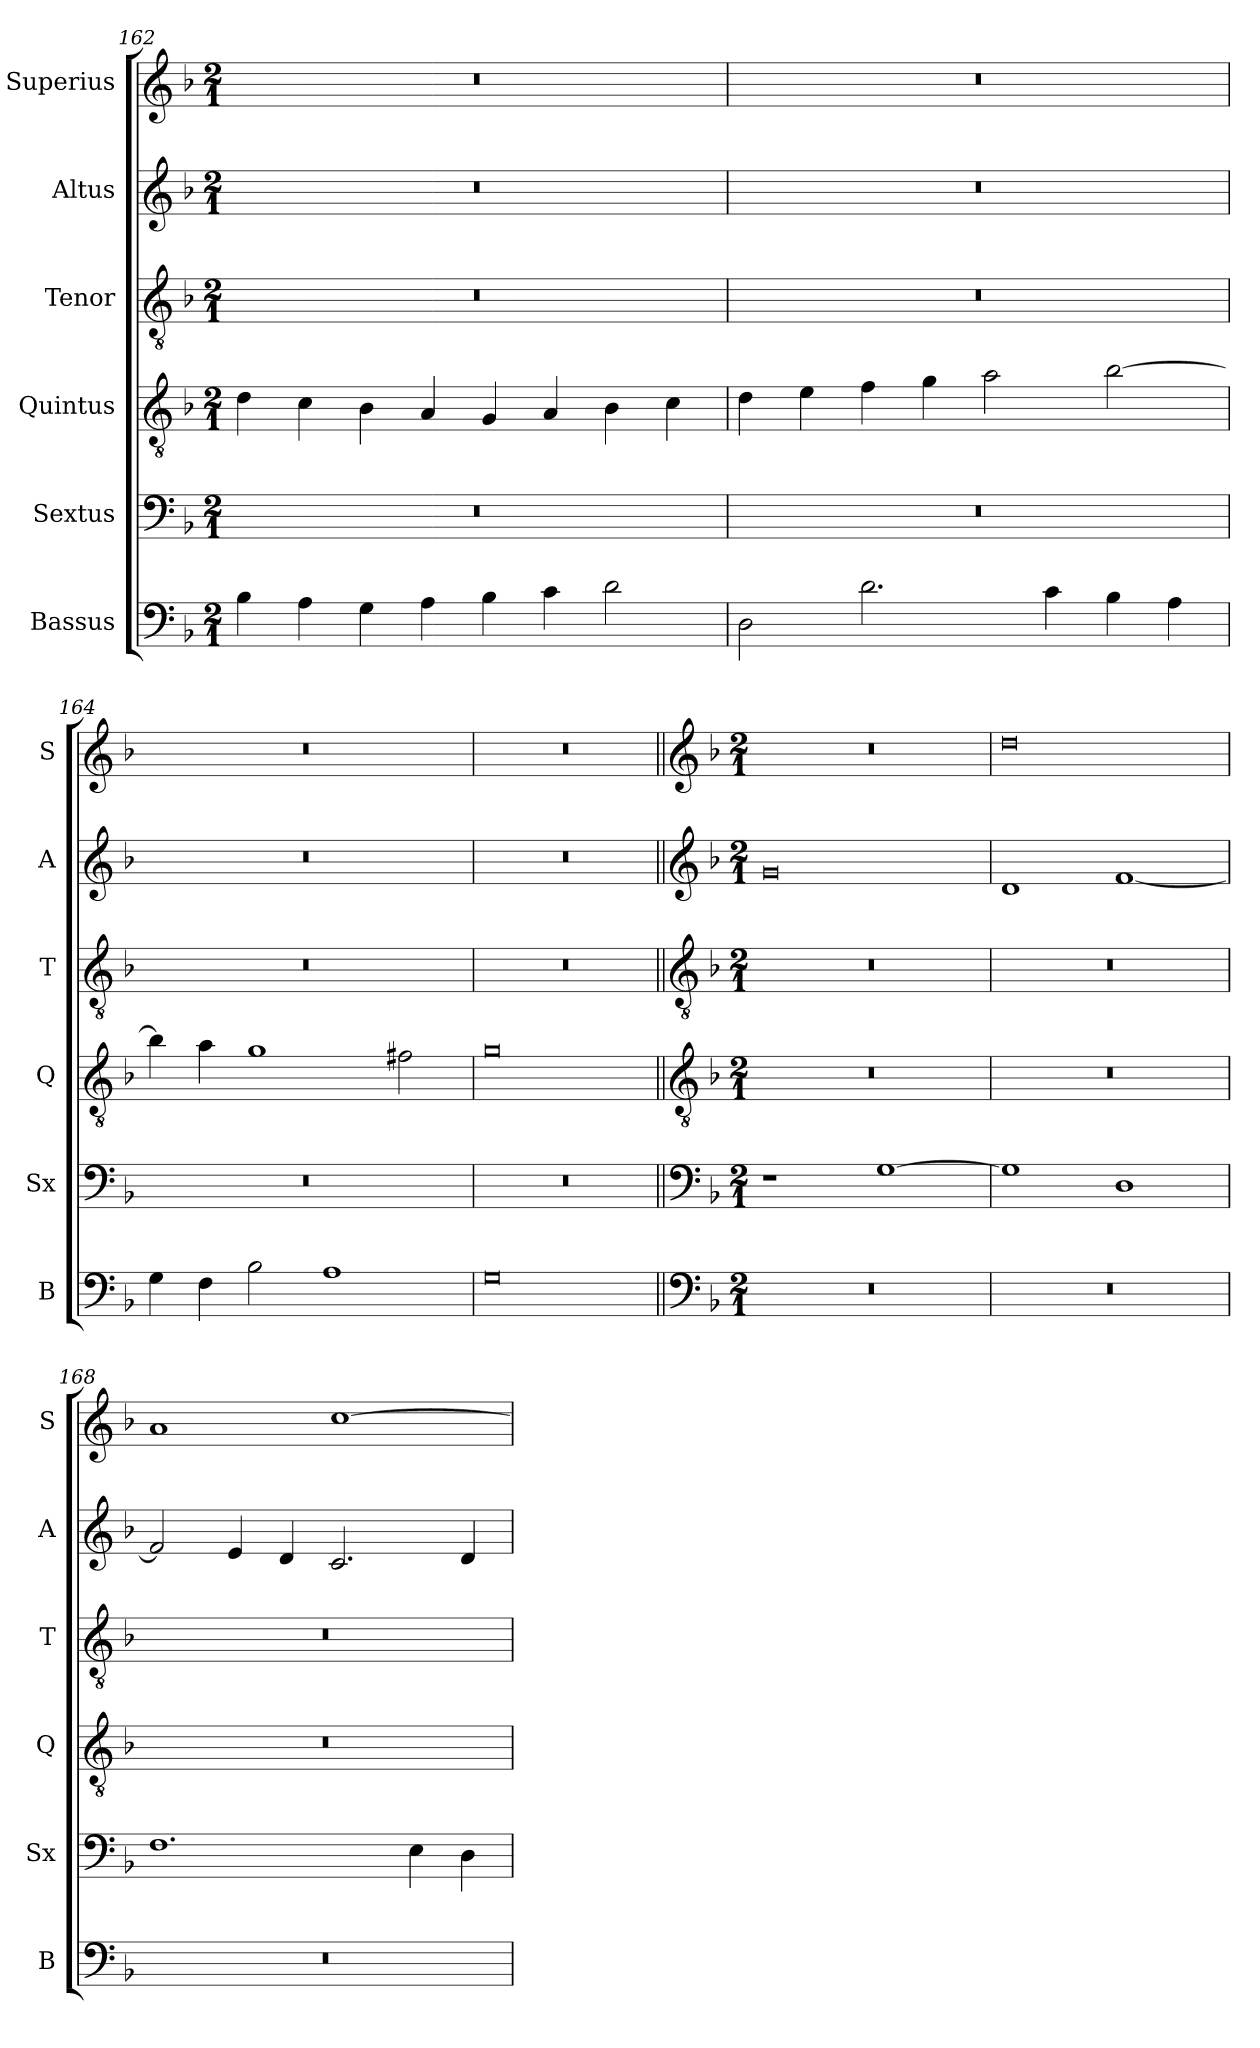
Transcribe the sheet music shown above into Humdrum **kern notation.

**kern	**kern	**kern	**kern	**kern	**kern
*part6	*part5	*part4	*part3	*part2	*part1
*staff6	*staff5	*staff4	*staff3	*staff2	*staff1
*I"Bassus	*I"Sextus	*I"Quintus	*I"Tenor	*I"Altus	*I"Superius
*I'B	*I'Sx	*I'Q	*I'T	*I'A	*I'S
*clefF4	*clefF4	*clefGv2	*clefGv2	*clefG2	*clefG2
*k[b-]	*k[b-]	*k[b-]	*k[b-]	*k[b-]	*k[b-]
*M2/1	*M2/1	*M2/1	*M2/1	*M2/1	*M2/1
=162	=162	=162	=162	=162	=162
4B-\	0r	4d\	0r	0r	0r
4A\	.	4c\	.	.	.
4G\	.	4B-\	.	.	.
4A\	.	4A/	.	.	.
4B-\	.	4G/	.	.	.
4c\	.	4A/	.	.	.
2d\	.	4B-\	.	.	.
.	.	4c\	.	.	.
=163	=163	=163	=163	=163	=163
2D\	0r	4d\	0r	0r	0r
.	.	4e\	.	.	.
2.d\	.	4f\	.	.	.
.	.	4g\	.	.	.
.	.	2a\	.	.	.
4c\	.	.	.	.	.
4B-\	.	[2b-\	.	.	.
4A\	.	.	.	.	.
=164	=164	=164	=164	=164	=164
4G\	0r	4b-\]	0r	0r	0r
4F\	.	4a\	.	.	.
2B-\	.	1g	.	.	.
1A	.	.	.	.	.
.	.	2f#X\	.	.	.
=165	=165	=165	=165	=165	=165
0G	0r	0g	0r	0r	0r
!!LO:LB:g=z
=166||	=166||	=166||	=166||	=166||	=166||
*clefF4	*clefF4	*clefGv2	*clefGv2	*clefG2	*clefG2
*k[b-]	*k[b-]	*k[b-]	*k[b-]	*k[b-]	*k[b-]
*M2/1	*M2/1	*M2/1	*M2/1	*M2/1	*M2/1
0r	1r	0r	0r	0g	0r
.	[1G	.	.	.	.
=167	=167	=167	=167	=167	=167
0r	1G]	0r	0r	1d	0dd
.	1D	.	.	[1f	.
=168	=168	=168	=168	=168	=168
0r	1.F	0r	0r	2f/]	1a
.	.	.	.	4e/	.
.	.	.	.	4d/	.
.	.	.	.	2.c/	[1cc
.	4E\	.	.	.	.
.	4D\	.	.	4d/	.
=	=	=	=	=	=
*-	*-	*-	*-	*-	*-
